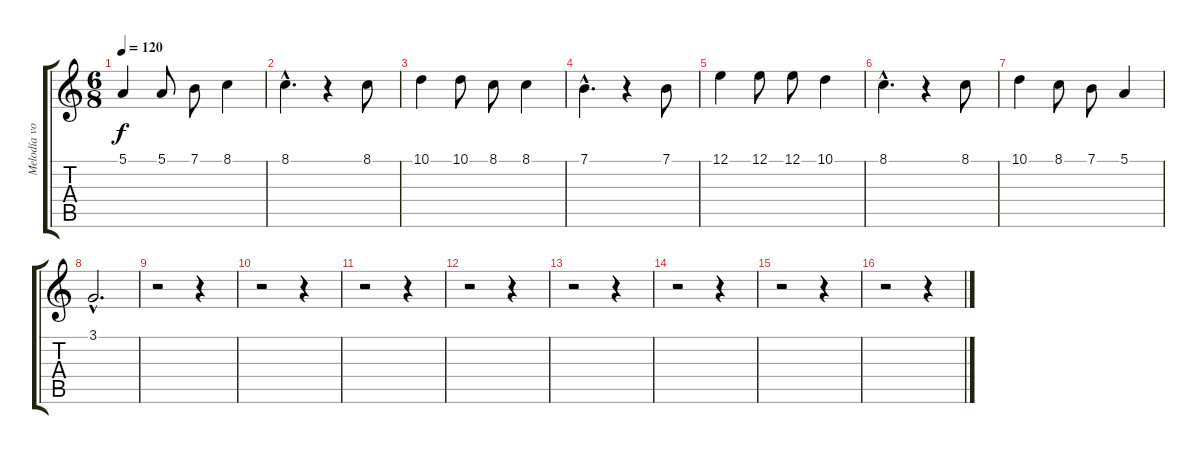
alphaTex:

\track ("Melodía vocal" "Melodía vo") {instrument acousticgrandpiano}
\staff {score tabs}
\tuning (E4 B3 G3 D3 A2 E2) {hide}
\ts (6 8)
\tempo 120
\clef g2
\ks c
5.1.4{dy f} 5.1.8 7.1.8 8.1.4 |
8.1{hac}.4{d} r.4 8.1.8 |
10.1.4 10.1.8 8.1.8 8.1.4 |
7.1{hac}.4{d} r.4 7.1.8 |
12.1.4 12.1.8 12.1.8 10.1.4 |
8.1{hac}.4{d} r.4 8.1.8 |
10.1.4 8.1.8 7.1.8 5.1.4 |
3.1{hac}.2{d} |
r.2 r.4 |
r.2 r.4 |
r.2 r.4 |
r.2 r.4 |
r.2 r.4 |
r.2 r.4 |
r.2 r.4 |
r.2 r.4
